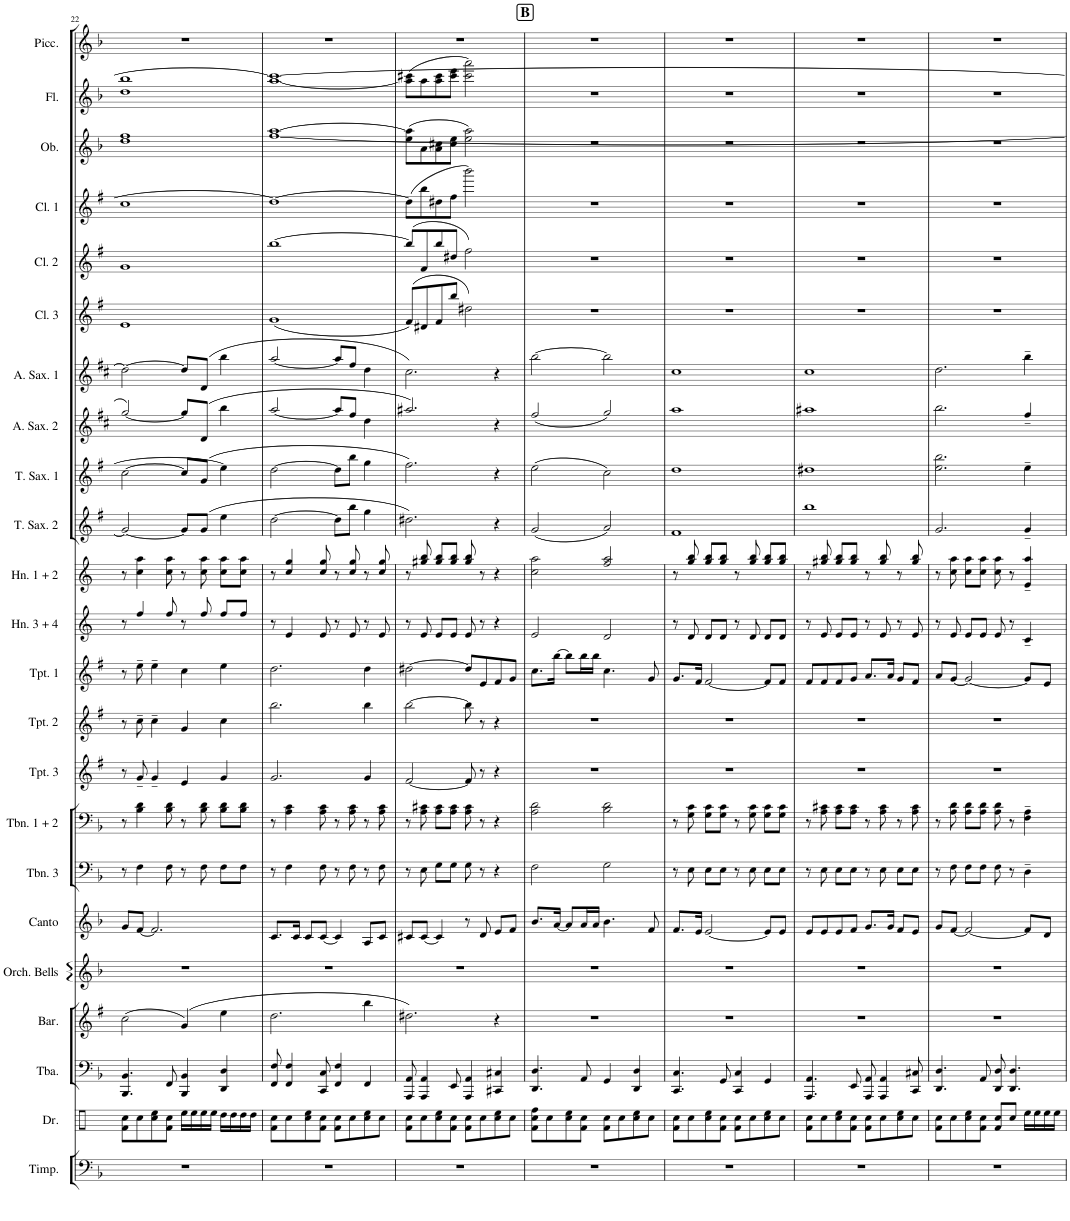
**kern	**kern	**kern	**kern	**kern	**kern	**kern	**kern	**kern	**kern	**kern	**kern	**kern	**kern	**kern	**kern	**kern	**kern	**kern	**kern	**kern	**kern	**kern
*part23	*part22	*part21	*part20	*part19	*part18	*part17	*part16	*part15	*part14	*part13	*part12	*part11	*part10	*part9	*part8	*part7	*part6	*part5	*part4	*part3	*part2	*part1
*staff23	*staff22	*staff21	*staff20	*staff19	*staff18	*staff17	*staff16	*staff15	*staff14	*staff13	*staff12	*staff11	*staff10	*staff9	*staff8	*staff7	*staff6	*staff5	*staff4	*staff3	*staff2	*staff1
*I"Timpani	*I"Drum Set	*I"Tuba	*I"Baritone	*I"Orchestral Bells	*I"Canto	*I"Trombone 3	*I"Trombone 1+2	*I"Trumpet in Bb 3	*I"Trumpet in Bb 2	*I"Trumpet in Bb 1	*I"Horn in F 3 + 4	*I"Horn in F 1 + 2	*I"Tenor Saxophone 2	*I"Tenor Saxophone 1	*I"Alto Saxophone 2	*I"Alto Saxophone 1	*I"Clarinet in Bb 3	*I"Clarinet in Bb 2	*I"Clarinet in Bb 1	*I"Oboe	*I"Flute	*I"Piccolo
*I'Timp.	*I'Dr.	*I'Tba.	*I'Bar.	*I'Orch. Bells	*I'Canto	*I'Tbn. 3	*I'Tbn. 1 + 2	*I'Tpt. 3	*I'Tpt. 2	*I'Tpt. 1	*I'Hn. 3 + 4	*I'Hn. 1 + 2	*I'T. Sax. 2	*I'T. Sax. 1	*I'A. Sax. 2	*I'A. Sax. 1	*I'Cl. 3	*I'Cl. 2	*I'Cl. 1	*I'Ob.	*I'Fl.	*I'Picc.
!!LO:PB:g=z
*clefF4	*clefX	*clefF4	*clefG2	*clefG2	*clefG2	*clefF4	*clefF4	*clefG2	*clefG2	*clefG2	*clefG2	*clefG2	*clefG2	*clefG2	*clefG2	*clefG2	*clefG2	*clefG2	*clefG2	*clefG2	*clefG2	*clefG2
*	*	*	*Trd1c2	*	*	*	*	*Trd1c2	*Trd1c2	*Trd1c2	*Trd4c7	*Trd4c7	*Trd1c2	*Trd1c2	*Trd5c9	*Trd5c9	*Trd1c2	*Trd1c2	*Trd1c2	*	*	*Trd-7c-12
*k[b-]	*k[]	*k[b-]	*k[f#]	*k[b-]	*k[b-]	*k[b-]	*k[b-]	*k[f#]	*k[f#]	*k[f#]	*k[]	*k[]	*k[f#]	*k[f#]	*k[f#c#]	*k[f#c#]	*k[f#]	*k[f#]	*k[f#]	*k[b-]	*k[b-]	*k[b-]
*M4/4	*M4/4	*M4/4	*M4/4	*M4/4	*M4/4	*M4/4	*M4/4	*M4/4	*M4/4	*M4/4	*M4/4	*M4/4	*M4/4	*M4/4	*M4/4	*M4/4	*M4/4	*M4/4	*M4/4	*M4/4	*M4/4	*M4/4
=22	=22	=22	=22	=22	=22	=22	=22	=22	=22	=22	=22	=22	=22	=22	=22	=22	=22	=22	=22	=22	=22	=22
1r	8f\ 8cc\L	4.BBB-/ 4.BB-/	(2cc\	1r	8g/L	8r	8r	8r	8r	8r	8r	8r	2g/_	[2cc\	[2gg/	2dd\_	1e	1g	1cc	1dd 1ff	1dd 1bb-	1r
.	8cc\	.	.	.	[8f/J	4F\	4B-\ 4d\	8g~/	8cc~\	8ee~\	4ff/	4cc\ 4aa\	.	.	.	.	.	.	.	.	.	.
.	8cc\ 8ee\	.	.	.	2.f/]	.	.	4g~/	4cc~\	4ee~\	.	.	.	.	.	.	.	.	.	.	.	.
.	8f\ 8cc\J	8FF/	.	.	.	8F\	8B-\ 8d\	.	.	.	8ff/	8cc\ 8aa\	.	.	.	.	.	.	.	.	.	.
.	16ee\LL	4BBB-/ 4BB-/	(4g/)	.	.	8r	8r	4e/	4g/	4cc\	8r	8r	8g/L]	8cc/L]	8gg/L]	8dd/L]	.	.	.	.	.	.
.	16ee\	.	.	.	.	.	.	.	.	.	.	.	.	.	.	.	.	.	.	.	.	.
.	16ee\	.	.	.	.	8F\	8B-\ 8d\	.	.	.	8ff/	8cc\ 8aa\	(8g/J	(8g/J	(8d/J	(8d/J	.	.	.	.	.	.
.	16ee\JJ	.	.	.	.	.	.	.	.	.	.	.	.	.	.	.	.	.	.	.	.	.
.	16dd\LL	4DD/ 4D/	4ee\	.	.	8F\L	8B-\ 8d\L	4g/	4cc\	4ee\	8ff/L	8cc\ 8aa\L	4ee\	4ee\]	4bb\	4bb\	.	.	.	.	.	.
.	16dd\	.	.	.	.	.	.	.	.	.	.	.	.	.	.	.	.	.	.	.	.	.
.	16dd\	.	.	.	.	8F\J	8B-\ 8d\J	.	.	.	8ff/J	8cc\ 8aa\J	.	.	.	.	.	.	.	.	.	.
.	16dd\JJ	.	.	.	.	.	.	.	.	.	.	.	.	.	.	.	.	.	.	.	.	.
=23	=23	=23	=23	=23	=23	=23	=23	=23	=23	=23	=23	=23	=23	=23	=23	=23	=23	=23	=23	=23	=23	=23
1r	8f\ 8cc\L	8FF/ 8F/	2.dd\	1r	8.c/L	8r	8r	2.g/	2.bb\	2.dd\	8r	8r	[2dd\	[2dd\	[2aa/	[2aa/	(1g	[1bb	1dd_	[1ff [1aa	[1aa 1ccc_	1r
.	8cc\	4FF/ 4F/	.	.	.	4F\	4A\ 4c\	.	.	.	4e/	4cc/ 4gg/	.	.	.	.	.	.	.	.	.	.
.	.	.	.	.	16c/Jk	.	.	.	.	.	.	.	.	.	.	.	.	.	.	.	.	.
.	8cc\ 8ee\	.	.	.	8c/L	.	.	.	.	.	.	.	.	.	.	.	.	.	.	.	.	.
.	8f\ 8cc\J	8CC/ 8C/	.	.	[8c/J	8F\	8A\ 8c\	.	.	.	8e/	8cc/ 8gg/	.	.	.	.	.	.	.	.	.	.
.	8f\ 8cc\L	4FF/ 4F/	.	.	4c/]	8r	8r	.	.	.	8r	8r	8dd\L]	8dd\L]	8aa/L]	8aa/L]	.	.	.	.	.	.
.	8cc\	.	.	.	.	8F\	8A\ 8c\	.	.	.	8e/	8cc/ 8gg/	8bb\J	8bb\J	8ff#/J	8ff#/J	.	.	.	.	.	.
.	8cc\ 8ee\	4FF/	4bb\	.	8A/L	8r	8r	4g/	4bb\	4dd\	8r	8r	4gg\	4gg\	4dd\	4dd\	.	.	.	.	.	.
.	8cc\J	.	.	.	8c/J	8F\	8A\ 8c\	.	.	.	8e/	8cc/ 8gg/	.	.	.	.	.	.	.	.	.	.
=24	=24	=24	=24	=24	=24	=24	=24	=24	=24	=24	=24	=24	=24	=24	=24	=24	=24	=24	=24	=24	=24	=24
1r	8f\ 8cc\L	8AAA/ 8AA/	2.dd#X\)	1r	8c#X/L	8r	8r	[2f#/	[2bb\	[2dd#X\	8r	8r	2.dd#X\)	2.ff#\)	2.aa#X/)	2.cc#\)	(8f#/L)	(8bb/L]	(8dd\L]	(8ee\ 8aa\]L	(8aa\] 8ccc#X\L	1r
.	8cc\	4AAA/ 4AA/	.	.	[8c#/J	8E\	8A\ 8c#X\	.	.	.	8e/	8gg#X/ 8bb/	.	.	.	.	8d#X/	8f#/	8bb\	8a\	8aa\	.
.	8cc\ 8ee\	.	.	.	4c#/]	8G\L	8A\ 8c#\L	.	.	.	8e/L	8gg#/ 8bb/L	.	.	.	.	8f#/	8bb/	8dd#X\	8a\ 8cc#X\	8aa\ 8ccc#\	.
.	8f\ 8cc\J	8EE/	.	.	.	8G\J	8A\ 8c#\J	.	.	.	8e/J	8gg#/ 8bb/J	.	.	.	.	8bb/J	8dd#X/J	8ff#\J	8cc#\ 8ee\J	8ccc#\ 8eee\J	.
.	8f\ 8cc\L	4AAA/ 4AA/	.	.	8r	8G\	8A\ 8c#\	8f#/]	8bb\]	8dd#/L]	8e/	8gg#/ 8bb/	.	.	.	.	2dd#X\)	2ff#\)	2bbb\)	2ee\ 2aa\)	2ccc#\ 2aaa\)	.
.	8cc\	.	.	.	8d/	8r	8r	8r	8r	8e/	8r	8r	.	.	.	.	.	.	.	.	.	.
.	8cc\ 8ee\	4CC#X/ 4C#X/	4r	.	8e/L	4r	4r	4r	4r	8f#/	4r	4r	4r	4r	4r	4r	.	.	.	.	.	.
.	8cc\J	.	.	.	8f/J	.	.	.	.	8g/J	.	.	.	.	.	.	.	.	.	.	.	.
!!LO:REH:place=s1:a:B:cj:fs=14:t=B
=25	=25	=25	=25	=25	=25	=25	=25	=25	=25	=25	=25	=25	=25	=25	=25	=25	=25	=25	=25	=25	=25	=25
1r	8f\ 8cc\ 8ff\L	4.DD/ 4.D/	1r	1r	8.b-/L	2F\	2A\ 2d\	1r	1r	8.cc\L	2e/	2cc\ 2aa\	(2g/	(2ee\	(2ff#/	[2bb\	1r	1r	1r	1r	1r	1r
.	8cc\	.	.	.	.	.	.	.	.	.	.	.	.	.	.	.	.	.	.	.	.	.
.	.	.	.	.	[16a/Jk	.	.	.	.	[16bb\Jk	.	.	.	.	.	.	.	.	.	.	.	.
.	8cc\ 8ee\	.	.	.	8a/L]	.	.	.	.	8bb\L]	.	.	.	.	.	.	.	.	.	.	.	.
.	8f\ 8cc\J	8AA/	.	.	16a/L	.	.	.	.	16bb\L	.	.	.	.	.	.	.	.	.	.	.	.
.	.	.	.	.	16a/JJ	.	.	.	.	16bb\JJ	.	.	.	.	.	.	.	.	.	.	.	.
.	8f\ 8cc\L	4GG/	.	.	4.b-\	2G\	2B-\ 2d\	.	.	4.cc\	2d/	2ff/ 2aa/	2a/)	2cc\)	2gg/)	2bb\]	.	.	.	.	.	.
.	8cc\	.	.	.	.	.	.	.	.	.	.	.	.	.	.	.	.	.	.	.	.	.
.	8cc\ 8ee\	4DD/ 4D/	.	.	.	.	.	.	.	.	.	.	.	.	.	.	.	.	.	.	.	.
.	8cc\J	.	.	.	8f/	.	.	.	.	8g/	.	.	.	.	.	.	.	.	.	.	.	.
=26	=26	=26	=26	=26	=26	=26	=26	=26	=26	=26	=26	=26	=26	=26	=26	=26	=26	=26	=26	=26	=26	=26
1r	8f\ 8cc\L	4.CC/ 4.C/	1r	1r	8.f/L	8r	8r	1r	1r	8.g/L	8r	8r	1f#	1dd	1aa	1cc#	1r	1r	1r	1r	1r	1r
.	8cc\	.	.	.	.	8E\	8G\ 8c\	.	.	.	8d/	8gg/ 8bb/	.	.	.	.	.	.	.	.	.	.
.	.	.	.	.	16e/Jk	.	.	.	.	16f#/Jk	.	.	.	.	.	.	.	.	.	.	.	.
.	8cc\ 8ee\	.	.	.	[2e/	8E\L	8G\ 8c\L	.	.	[2f#/	8d/L	8gg/ 8bb/L	.	.	.	.	.	.	.	.	.	.
.	8f\ 8cc\J	8GG/	.	.	.	8E\J	8G\ 8c\J	.	.	.	8d/J	8gg/ 8bb/J	.	.	.	.	.	.	.	.	.	.
.	8f\ 8cc\L	4CC/ 4C/	.	.	.	8r	8r	.	.	.	8r	8r	.	.	.	.	.	.	.	.	.	.
.	8cc\	.	.	.	.	8E\	8G\ 8c\	.	.	.	8d/	8gg/ 8bb/	.	.	.	.	.	.	.	.	.	.
.	8cc\ 8ee\	4GG/	.	.	8e/L]	8E\L	8G\ 8c\L	.	.	8f#/L]	8d/L	8gg/ 8bb/L	.	.	.	.	.	.	.	.	.	.
.	8cc\J	.	.	.	8e/J	8E\J	8G\ 8c\J	.	.	8f#/J	8d/J	8gg/ 8bb/J	.	.	.	.	.	.	.	.	.	.
=27	=27	=27	=27	=27	=27	=27	=27	=27	=27	=27	=27	=27	=27	=27	=27	=27	=27	=27	=27	=27	=27	=27
1r	8f\ 8cc\L	4.AAA/ 4.AA/	1r	1r	8e/L	8r	8r	1r	1r	8f#/L	8r	8r	1bb	1dd#X	1aa#X	1cc#	1r	1r	1r	1r	1r	1r
.	8cc\	.	.	.	8e/	8E\	8A\ 8c#X\	.	.	8f#/	8e/	8gg#X/ 8bb/	.	.	.	.	.	.	.	.	.	.
.	8cc\ 8ee\	.	.	.	8e/	8E\L	8A\ 8c#\L	.	.	8f#/	8e/L	8gg#/ 8bb/L	.	.	.	.	.	.	.	.	.	.
.	8f\ 8cc\J	8EE/	.	.	8f/J	8E\J	8A\ 8c#\J	.	.	8g/J	8e/J	8gg#/ 8bb/J	.	.	.	.	.	.	.	.	.	.
.	8f\ 8cc\L	8AAA/ 8AA/	.	.	8.g/L	8r	8r	.	.	8.a/L	8r	8r	.	.	.	.	.	.	.	.	.	.
.	8cc\	4AAA/ 4AA/	.	.	.	8E\	8A\ 8c#\	.	.	.	8e/	8gg#/ 8bb/	.	.	.	.	.	.	.	.	.	.
.	.	.	.	.	16g/Jk	.	.	.	.	16a/Jk	.	.	.	.	.	.	.	.	.	.	.	.
.	8cc\ 8ee\	.	.	.	8f/L	8E\L	8r	.	.	8g/L	8r	8r	.	.	.	.	.	.	.	.	.	.
.	8cc\J	8CC/ 8C#X/	.	.	8e/J	8E\J	8A\ 8c#\	.	.	8f#/J	8e/	8gg#/ 8bb/	.	.	.	.	.	.	.	.	.	.
=28	=28	=28	=28	=28	=28	=28	=28	=28	=28	=28	=28	=28	=28	=28	=28	=28	=28	=28	=28	=28	=28	=28
1r	8f\ 8cc\L	4.DD/ 4.D/	1r	1r	8g/L	8r	8r	1r	1r	8a/L	8r	8r	2.g/	2.ee\ 2.bb\	2.bb\	2.dd\	1r	1r	1r	1r	1r	1r
.	8cc\	.	.	.	[8f/J	8F\	8A\ 8d\	.	.	[8g/J	8e/	8cc\ 8aa\	.	.	.	.	.	.	.	.	.	.
.	8cc\ 8ee\	.	.	.	2f/_	8F\L	8A\ 8d\L	.	.	2g/_	8e/L	8cc\ 8aa\L	.	.	.	.	.	.	.	.	.	.
.	8f\ 8cc\J	8AA/	.	.	.	8F\J	8A\ 8d\J	.	.	.	8e/J	8cc\ 8aa\J	.	.	.	.	.	.	.	.	.	.
.	8f/ 8cc/L	8DD/ 8D/	.	.	.	8F\	8A\ 8d\	.	.	.	8e/	8cc\ 8aa\	.	.	.	.	.	.	.	.	.	.
.	8cc/J	4.DD/ 4.D/	.	.	.	8r	8r	.	.	.	8r	8r	.	.	.	.	.	.	.	.	.	.
.	16ee\LL	.	.	.	8f/L]	4D~\	4F\~ 4A\~	.	.	8g/L]	4c~/	4e/~ 4aa/~	4g~/	4ee~\	4ff#~/	4bb~\	.	.	.	.	.	.
.	16ee\	.	.	.	.	.	.	.	.	.	.	.	.	.	.	.	.	.	.	.	.	.
.	16ee\	.	.	.	8d/J	.	.	.	.	8e/J	.	.	.	.	.	.	.	.	.	.	.	.
.	16ee\JJ	.	.	.	.	.	.	.	.	.	.	.	.	.	.	.	.	.	.	.	.	.
=	=	=	=	=	=	=	=	=	=	=	=	=	=	=	=	=	=	=	=	=	=	=
*-	*-	*-	*-	*-	*-	*-	*-	*-	*-	*-	*-	*-	*-	*-	*-	*-	*-	*-	*-	*-	*-	*-
